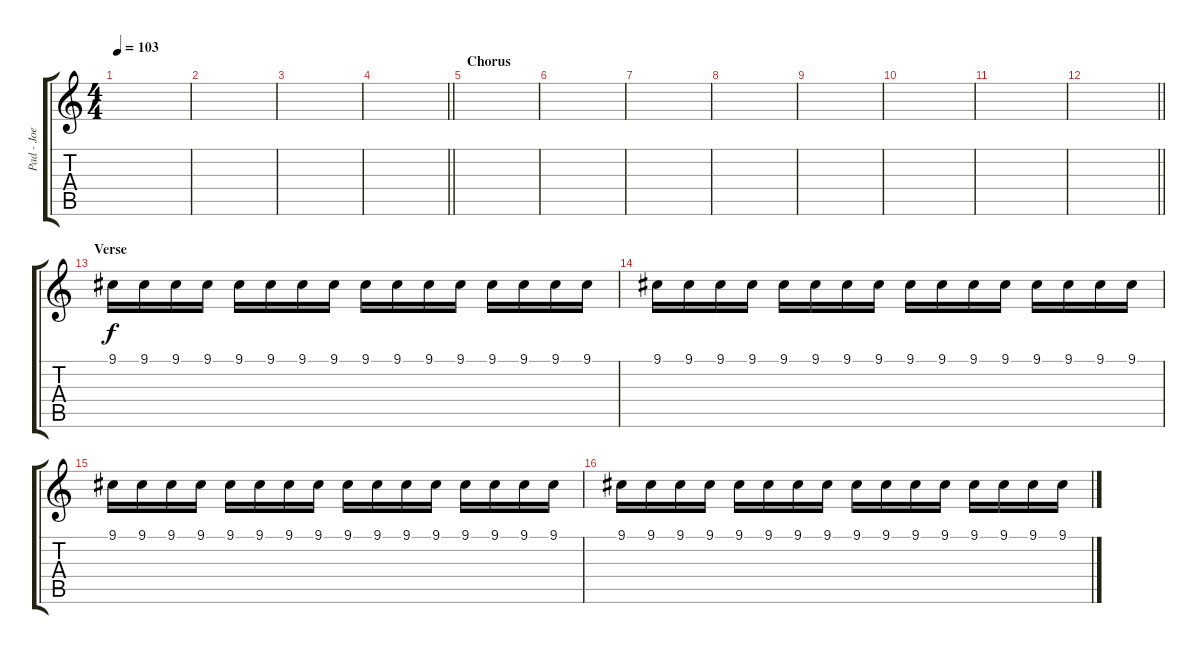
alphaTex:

\track ("Pad - Joe Hahn" "Pad - Joe ") {instrument tremolostrings}
\staff {score tabs}
\tuning (E4 B3 G3 D3 A2 D2) {hide}
\ts (4 4)
\tempo 103
\clef g2
\ks c
|
|
|
\barLineRight lightlight
|
\section ("" "Chorus")
|
|
|
|
|
|
|
\barLineRight lightlight
|
\section ("" "Verse")
9.1.16 9.1.16 9.1.16 9.1.16 9.1.16 9.1.16 9.1.16 9.1.16 9.1.16 9.1.16 9.1.16 9.1.16 9.1.16 9.1.16 9.1.16 9.1.16 |
9.1.16 9.1.16 9.1.16 9.1.16 9.1.16 9.1.16 9.1.16 9.1.16 9.1.16 9.1.16 9.1.16 9.1.16 9.1.16 9.1.16 9.1.16 9.1.16 |
9.1.16 9.1.16 9.1.16 9.1.16 9.1.16 9.1.16 9.1.16 9.1.16 9.1.16 9.1.16 9.1.16 9.1.16 9.1.16 9.1.16 9.1.16 9.1.16 |
9.1.16 9.1.16 9.1.16 9.1.16 9.1.16 9.1.16 9.1.16 9.1.16 9.1.16 9.1.16 9.1.16 9.1.16 9.1.16 9.1.16 9.1.16 9.1.16
